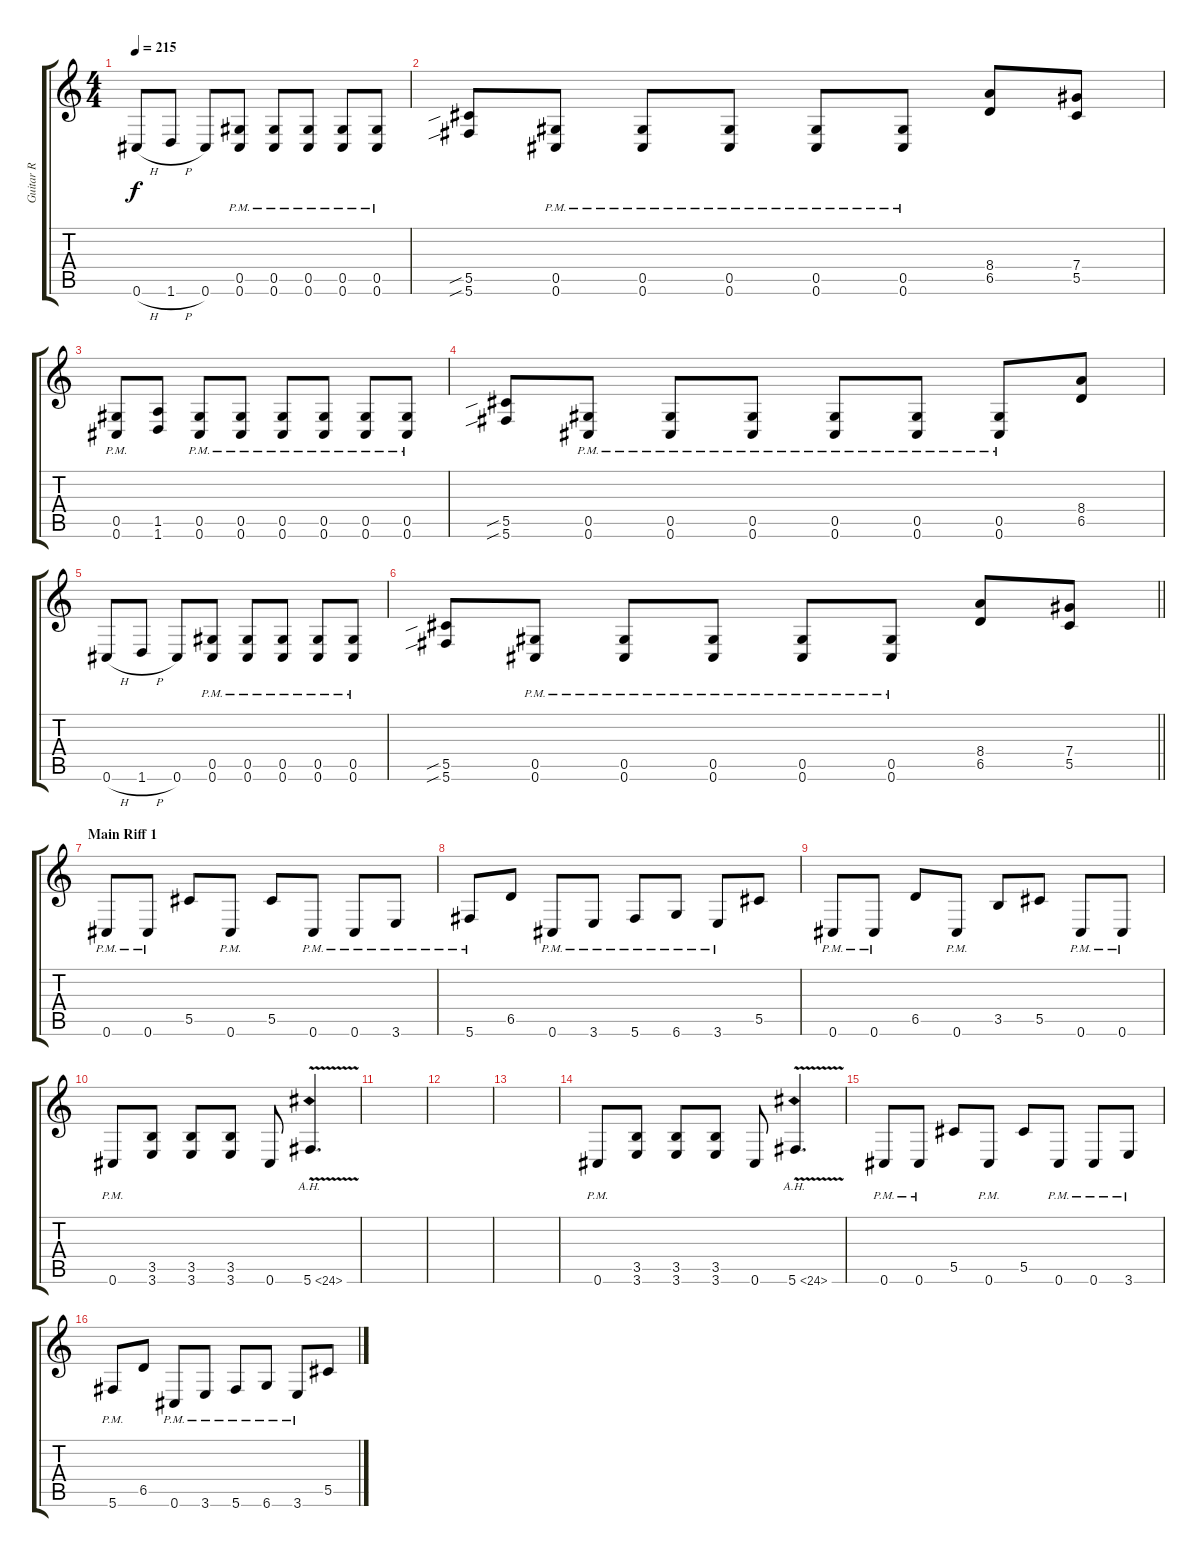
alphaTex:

\track ("Guitar R" "Guitar R") {instrument overdrivenguitar}
\staff {score tabs}
\tuning (Eb4 Bb3 Gb3 Db3 Ab2 Db2) {hide}
\ts (4 4)
\tempo 215
\clef g2
\ks c
0.6{h}.8{dy f} 1.6{h}.8 0.6.8 (0.5{pm} 0.6{pm}).8 (0.5{pm} 0.6{pm}).8 (0.5{pm} 0.6{pm}).8 (0.5{pm} 0.6{pm}).8 (0.5{pm} 0.6{pm}).8 |
(5.5{sib} 5.6{sib}).8 (0.5{pm} 0.6{pm}).8 (0.5{pm} 0.6{pm}).8 (0.5{pm} 0.6{pm}).8 (0.5{pm} 0.6{pm}).8 (0.5{pm} 0.6{pm}).8 (8.4 6.5).8 (7.4 5.5).8 |
(0.5{pm} 0.6{pm}).8 (1.5 1.6).8 (0.5{pm} 0.6{pm}).8 (0.5{pm} 0.6{pm}).8 (0.5{pm} 0.6{pm}).8 (0.5{pm} 0.6{pm}).8 (0.5{pm} 0.6{pm}).8 (0.5{pm} 0.6{pm}).8 |
(5.5{sib} 5.6{sib}).8 (0.5{pm} 0.6{pm}).8 (0.5{pm} 0.6{pm}).8 (0.5{pm} 0.6{pm}).8 (0.5{pm} 0.6{pm}).8 (0.5{pm} 0.6{pm}).8 (0.5{pm} 0.6{pm}).8 (8.4 6.5).8 |
0.6{h}.8 1.6{h}.8 0.6.8 (0.5{pm} 0.6{pm}).8 (0.5{pm} 0.6{pm}).8 (0.5{pm} 0.6{pm}).8 (0.5{pm} 0.6{pm}).8 (0.5{pm} 0.6{pm}).8 |
\barLineRight lightlight
(5.5{sib} 5.6{sib}).8 (0.5{pm} 0.6{pm}).8 (0.5{pm} 0.6{pm}).8 (0.5{pm} 0.6{pm}).8 (0.5{pm} 0.6{pm}).8 (0.5{pm} 0.6{pm}).8 (8.4 6.5).8 (7.4 5.5).8 |
\section ("" "Main Riff 1")
0.6{pm}.8 0.6{pm}.8 5.5.8 0.6{pm}.8 5.5.8 0.6{pm}.8 0.6{pm}.8 3.6{pm}.8 |
5.6{pm}.8 6.5.8 0.6{pm}.8 3.6{pm}.8 5.6{pm}.8 6.6{pm}.8 3.6{pm}.8 5.5.8 |
0.6{pm}.8 0.6{pm}.8 6.5.8 0.6{pm}.8 3.5.8 5.5.8 0.6{pm}.8 0.6{pm}.8 |
0.6{pm}.8 (3.5 3.6).8 (3.5 3.6).8 (3.5 3.6).8 0.6.8 5.6{ah 19 v}.4{d} |
|
|
|
0.6{pm}.8 (3.5 3.6).8 (3.5 3.6).8 (3.5 3.6).8 0.6.8 5.6{ah 19 v}.4{d} |
0.6{pm}.8 0.6{pm}.8 5.5.8 0.6{pm}.8 5.5.8 0.6{pm}.8 0.6{pm}.8 3.6{pm}.8 |
5.6{pm}.8 6.5.8 0.6{pm}.8 3.6{pm}.8 5.6{pm}.8 6.6{pm}.8 3.6{pm}.8 5.5.8
